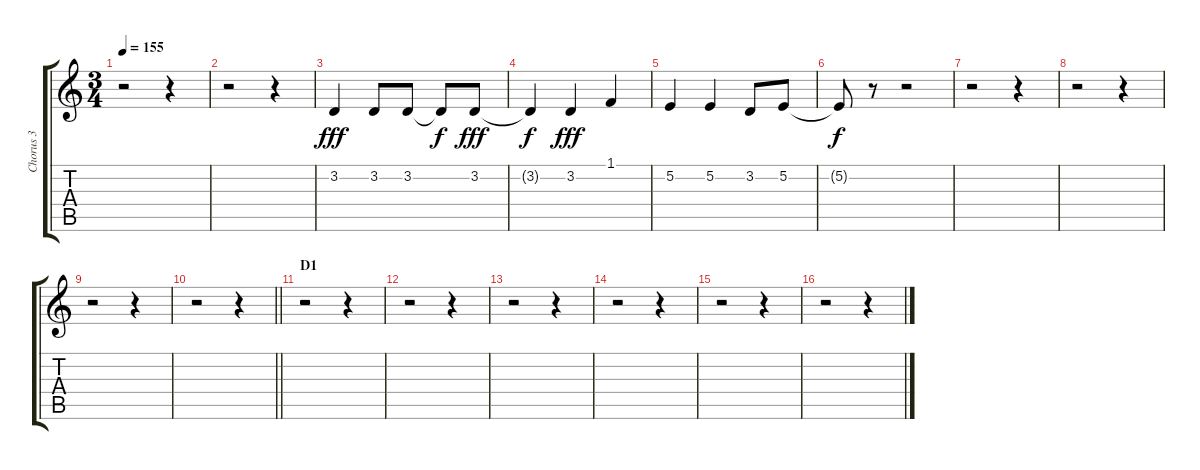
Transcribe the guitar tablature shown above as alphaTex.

\track ("Chorus 3" "Chorus 3") {instrument choiraahs}
\staff {score tabs}
\tuning (E4 B3 G3 D3 A2 E2) {hide}
\ts (3 4)
\tempo 155
\clef g2
\ks c
r.2{dy fff} r.4 |
r.2 r.4 |
3.2.4 3.2.8 3.2.8 3.2{t}.8{dy f} 3.2.8{dy fff} |
3.2{t}.4{dy f} 3.2.4{dy fff} 1.1.4 |
5.2.4 5.2.4 3.2.8 5.2.8 |
5.2{t}.8{dy f} r.8 r.2 |
r.2 r.4 |
r.2 r.4 |
r.2 r.4 |
\barLineRight lightlight
r.2 r.4 |
\section ("" "D1")
r.2 r.4 |
r.2 r.4 |
r.2 r.4 |
r.2 r.4 |
r.2 r.4 |
r.2 r.4
